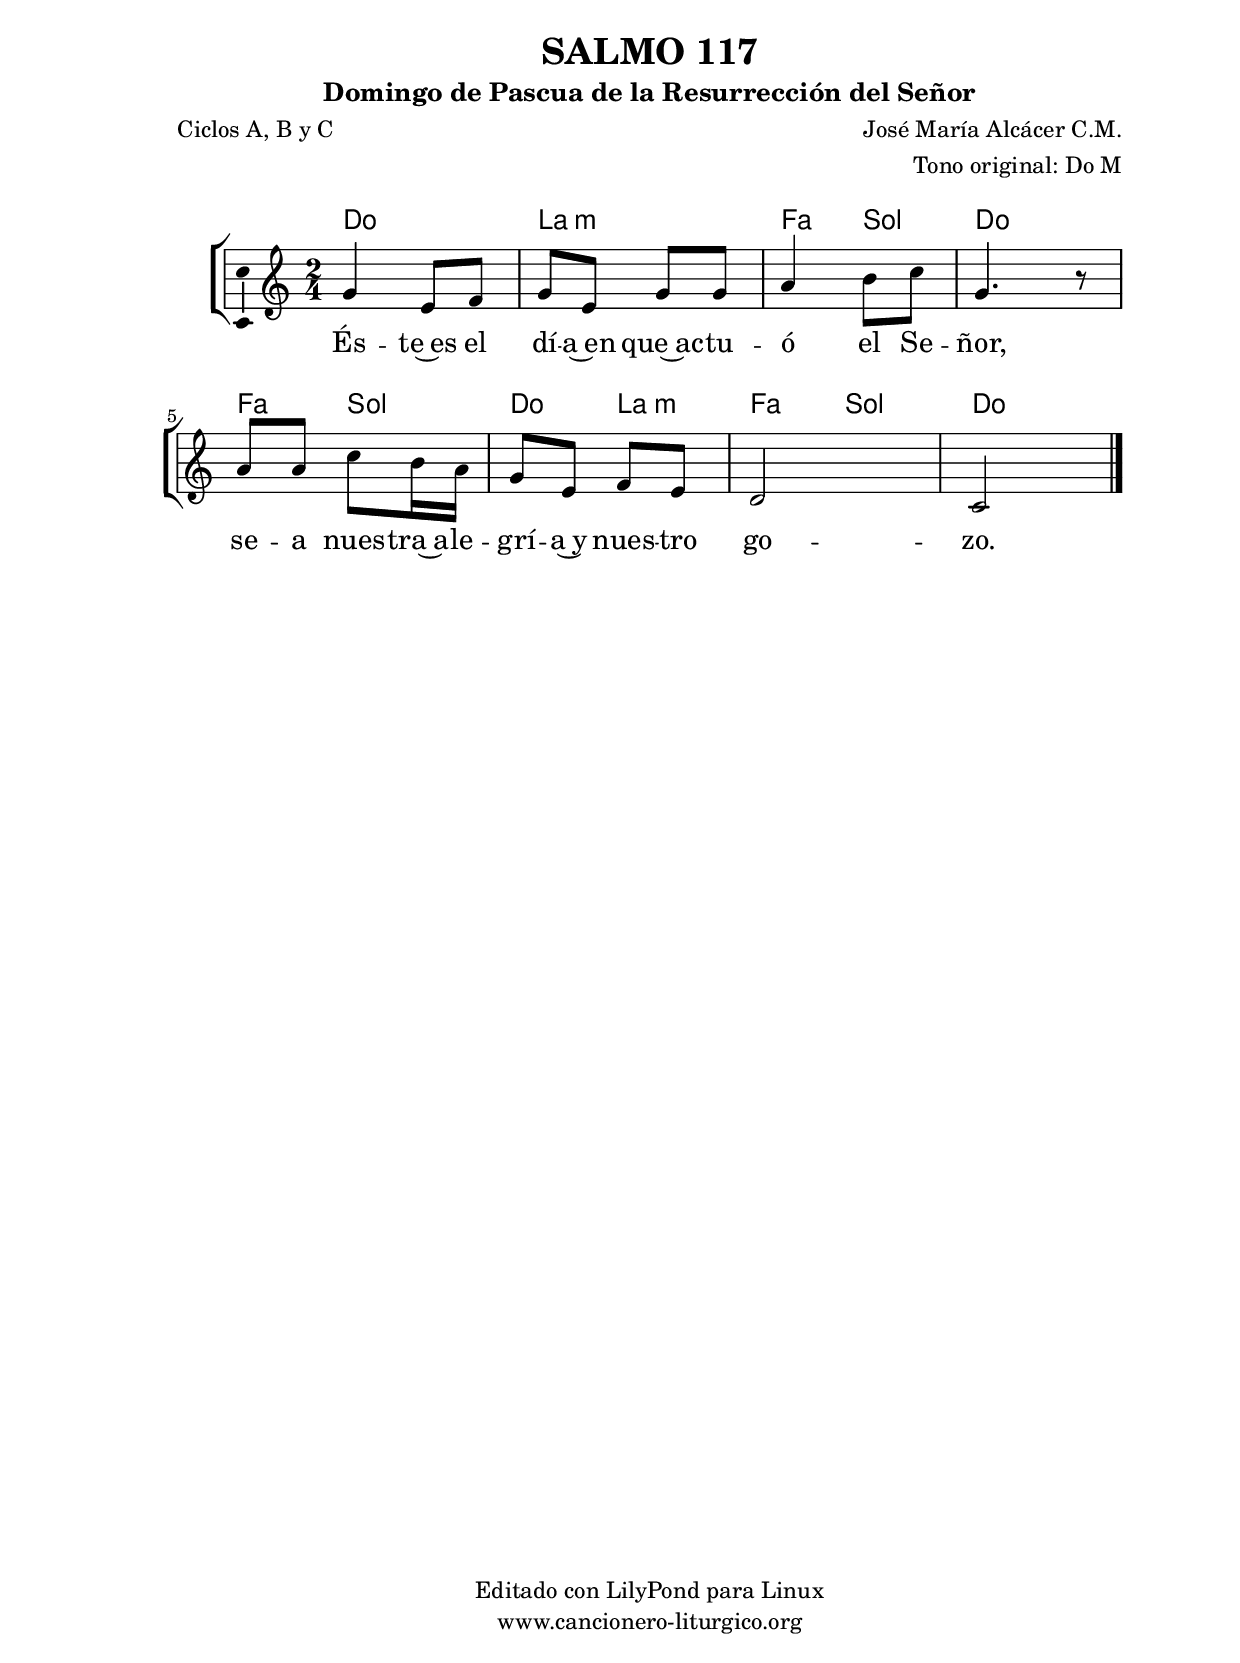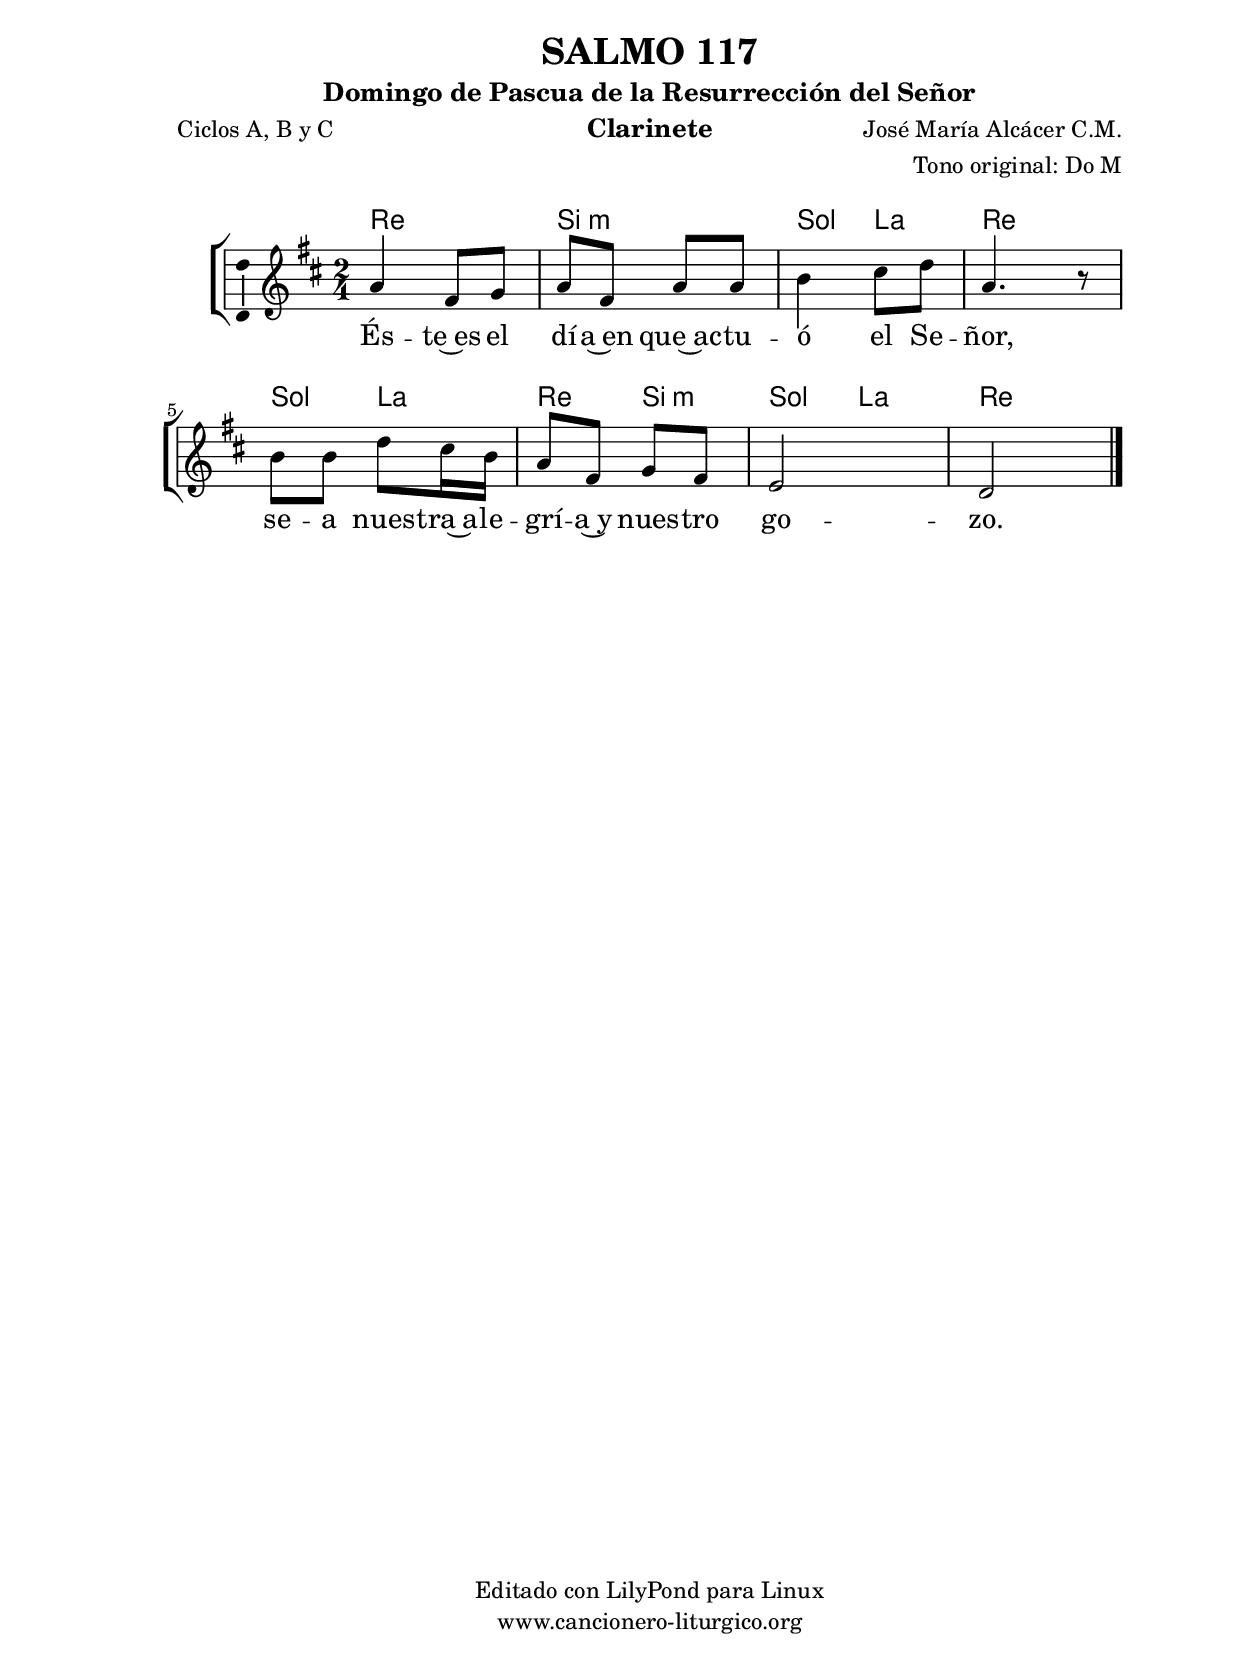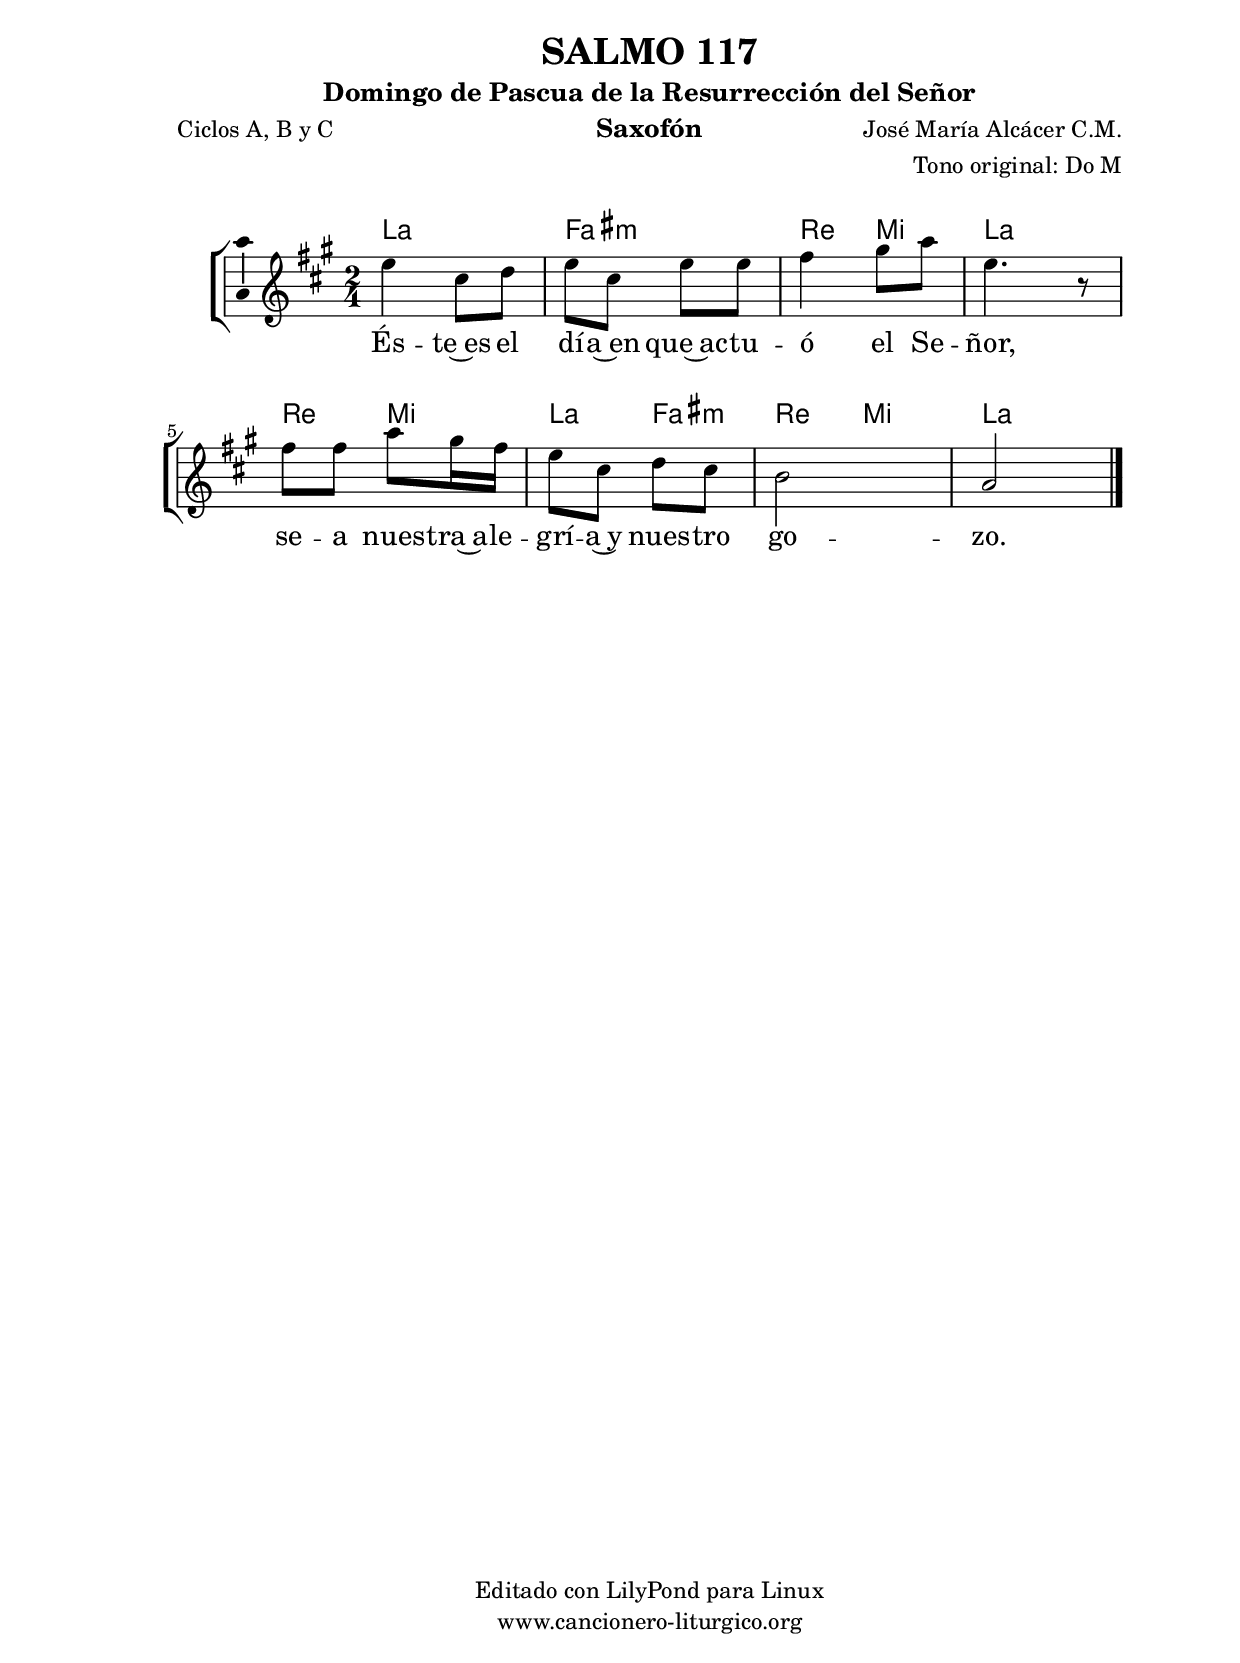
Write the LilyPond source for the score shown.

%
%para convertir .midi en .wav:
%timidity filename.midi -Ow -o finename.wav
%
%
%Para convertir de .wav a .mp3:
%lame -h -m j filename.wav
%
%
%para escuchar el midi:
%timidity nombrefichero.midi
%


%versión de lilypond para la que se ha escrito esta partitura:
\version "2.16.0"

	%Tamaño papel
	#(set-default-paper-size "a4")
	%Tamaño partitura
	#(set-global-staff-size 20)
	%No responde al pulsar sobre una nota
	#(ly:set-option 'point-and-click #f)

%parámetros del encabezamiento:
\header {
	title = "SALMO 117"
	subtitle = "Domingo de Pascua de la Resurrección del Señor"
	composer = "José María Alcácer C.M."
	poet = "Ciclos A, B y C"
	meter = ""
	arranger = "Tono original: Do M"
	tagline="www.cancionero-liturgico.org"
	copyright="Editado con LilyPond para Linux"
	}

%parámetros asociados al papel:
\paper  {
	oddHeaderMarkup = \markup {\fill-line { \on-the-fly #not-first-page \fromproperty #'header:title \on-the-fly #not-first-page \fromproperty #'header:composer }}
	evenHeaderMarkup = \markup {\fill-line { \fromproperty #'header:composer \fromproperty #'header:title }}
	#(set-paper-size "a4")
	print-page-number = ##f
	first-page-number = 1
	print-first-page-number = ##f
%	head-separation = 3.0 \cm
	top-margin = 2.0 \cm
	bottom-margin = 0.5\cm
%%%	bottom-margin = -1.0\cm
	left-margin = 3.0 \cm
	line-width = 16.0 \cm 
	indent = 8\mm
	interscoreline = 2.\mm
	between-system-space = 15\mm
%	para que las partituras no llenen la hoja:
	ragged-bottom = ##t
%	idem para la última hoja:
	ragged-last-bottom = ##f
%	para que las partituras llenen el ancho del papel:
	ragged-last = ##f
	after-title-space = 2.5 \cm
%page-count=1
%system-count=8

	%Flexible Vertical Spacing
%	markup-markup-spacing =
%	#'((basic-distance . 15) (minimum-distance . 15) (padding . 3))
	markup-system-spacing =
	#'((basic-distance . 15) (minimum-distance . 15) (padding . 3))
	system-system-spacing =
	#'((basic-distance . 15) (minimum-distance . 15) (padding . 3))
	score-system-spacing =
	#'((basic-distance . 15) (minimum-distance . 15) (padding . 5))
%	top-system-spacing = % header
%	#'((basic-distance . 8) (minimum-distance . 0) (padding . 3))
%	top-markup-spacing =
%	#'((basic-distance . 20) (minimum-distance . 20) (padding . 3))
	last-bottom-spacing = % footer
	#'((basic-distance . 5) (minimum-distance . 5) (padding . 3))
%	score-markup-spacing =
%	#'((basic-distance . 16) (minimum-distance . 13) (padding . 3))

	}


%parámetros que afectan a toda la partitura:
global =  {
	%clave de sol (G):
	\clef G
	%armadura:
%	\transpose f a
	\key c \major
	\tempo 4=76
	\set Score.tempoHideNote = ##t
	}


acordes = {
	\italianChords
	\chordmode {
%	\transpose f a
{

c2 a:m f4 g c2
f4 g c a:m f g c2

	}
	}
}

melodia = 
%	\transpose f a
{
	\relative c''{
	\time 2/4

g4 e8 f
g8 e g g
a4 b8 c
g4. r8
a8 a c b16 a
g8 e f e
d2
c2

	\bar "|."
	}
	}


texto = \lyricmode {
És -- te~es el dí -- a~en que~ac -- tu -- ó el Se -- ñor,
se -- a nues -- tra~a -- le -- grí -- a~y nues -- tro go -- zo.
	}


acordesStaff = \context ChordNames = acordesStaff <<
	\set chordChanges = ##t
	\acordes
	>>


vozStaff = \context Voice = vozStaff
\with {\consists "Ambitus_engraver"}
<<
%	\set Staff.instrumentName = ""
%	\set Staff.shortInstrumentName = ""
%	\set Staff.midiInstrument = #"clarinet"
%	\set Staff.midiInstrument = #"cello"
%	\set Staff.midiInstrument = #"flute"
	\set Staff.midiInstrument = #"electric guitar (jazz)"
%	\set Staff.midiInstrument = #"english horn"
%	\set Staff.midiInstrument = #"violin"
%	\set Staff.midiInstrument = #"glockenspiel"
	\set Staff.midiMinimumVolume = #0.7
	\set Staff.midiMaximumVolume = #0.9
	\global
	\melodia
	>>


textoStaff = \context Lyrics = textoStaff <<
	\lyricsto vozStaff \texto
	>>

\book {
	\score {
		\context ChoirStaff {
			\override StaffGroup.SystemStartBracket #'collapse-height = #1
			\override Score.SystemStartBar #'collapse-height = #1
			<<
			\acordesStaff
			\vozStaff
			\textoStaff
			>>
			}
		\layout {
	    		\context {
				\Lyrics
				\override LyricText #'font-size = #2
				}
	   		 \context {
				\Score
				%fontSize = #3
				\override StaffSymbol #'staff-space = #(magstep +3)
				%\override Beam #'thickness = #0.55
				%\override SpacingSpanner #'spacing-increment = #1.0
				%\override Slur #'height-limit = #1.5
				}
			}
		}
	\score {
		\unfoldRepeats
		\context ChoirStaff {
			<<
			\acordesStaff
			\vozStaff
			>>
			}
		\midi {
	  		\context {
	  			\Score
				tempoWholesPerMinute = #(ly:make-moment 70 4)
				}
			}
		}
	}

%Partitura para clarinete
#(define output-suffix "C")
\book {
	\header{
		instrument = "Clarinete"
		}
	\score {
		\context ChoirStaff {
			\override StaffGroup.SystemStartBracket #'collapse-height = #1
			\override Score.SystemStartBar #'collapse-height = #1
\transpose c d
			<<
			\acordesStaff
			\vozStaff
			\textoStaff
			>>
			}
		\layout {
	    		\context {
				\Lyrics
				\override LyricText #'font-size = #2
				}
	   		 \context {
				\Score
				%fontSize = #3
				\override StaffSymbol #'staff-space = #(magstep +3)
				%\override Beam #'thickness = #0.55
				%\override SpacingSpanner #'spacing-increment = #1.0
				%\override Slur #'height-limit = #1.5
				}
			}
		}
	}

%Partitura para saxofón
#(define output-suffix "S")
\book {
	\header{
		instrument = "Saxofón"
		}
	\score {
		\context ChoirStaff {
			\override StaffGroup.SystemStartBracket #'collapse-height = #1
			\override Score.SystemStartBar #'collapse-height = #1
\transpose c a
			<<
			\acordesStaff
			\vozStaff
			\textoStaff
			>>
			}
		\layout {
	    		\context {
				\Lyrics
				\override LyricText #'font-size = #2
				}
	   		 \context {
				\Score
				%fontSize = #3
				\override StaffSymbol #'staff-space = #(magstep +3)
				%\override Beam #'thickness = #0.55
				%\override SpacingSpanner #'spacing-increment = #1.0
				%\override Slur #'height-limit = #1.5
				}
			}
		}
	}

